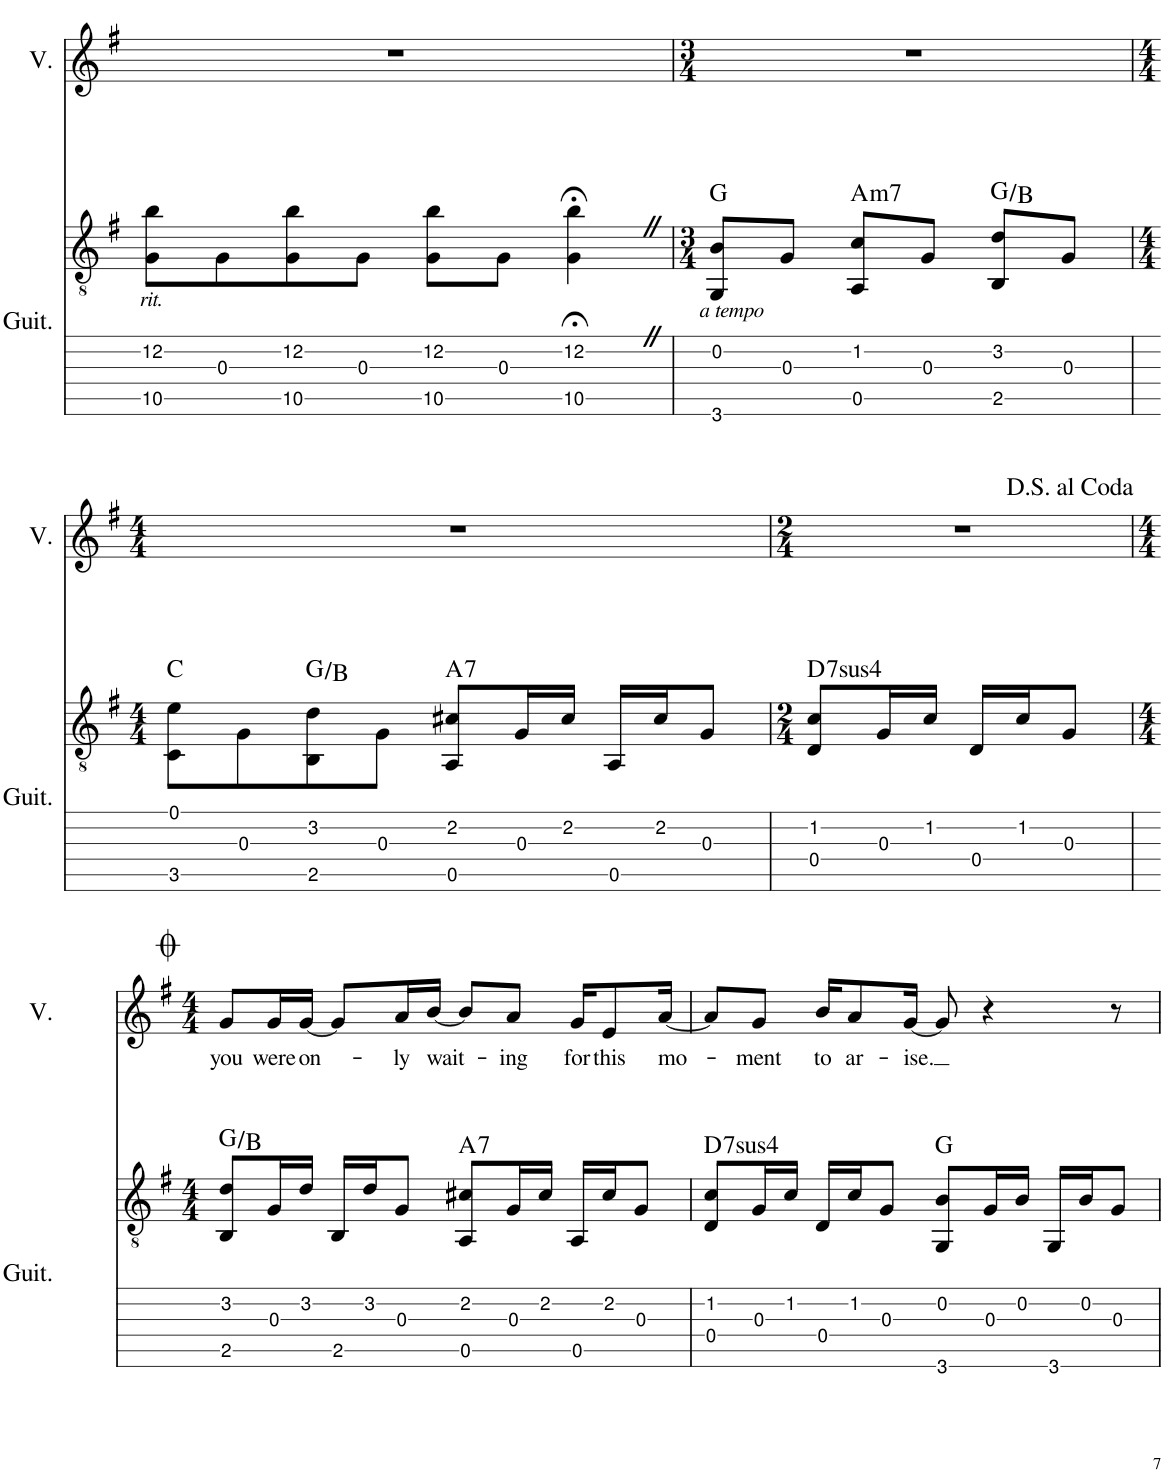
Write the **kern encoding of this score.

**kern	**kern	**harte	**kern	**text
*part2	*part2	*part2	*part1	*part1
*staff3	*staff2	*	*staff1	*staff1
*I"Guitar	*	*	*I"Vocals	*
*I'Guit.	*	*	*I'V.	*
!!LO:PB:g=z
*	*clefGv2	*	*clefG2	*
*k[f#]	*k[f#]	*	*k[f#]	*
*M4/4	*M4/4	*	*M4/4	*
=33	=33	=33	=33	=33
!	!LO:TX:b:i:t=rit.	!	!	!
8G\ 8b\L	8G\ 8b\L	.	1r	.
8GJ	8G\	.	.	.
8G\ 8b\L	8G\ 8b\	.	.	.
8GJ	8G\J	.	.	.
8G\ 8b\L	8G\ 8b\L	.	.	.
8GJ	8G\J	.	.	.
4G;<Z 4b;<Z	4G\;<Z 4b\;<Z	.	.	.
=34	=34	=34	=34	=34
*M3/4	*M3/4	*	*M3/4	*
!	!LO:TX:b:i:t=a tempo	!	!	!
8GG\ 8B\L	8GG/ 8B/L	G:maj	2.r	.
8GJ	8G/J	.	.	.
!	!	!LO:H:kt=m7	!	!
8AA\ 8c\L	8AA/ 8c/L	A:min7	.	.
8GJ	8G/J	.	.	.
8BB\ 8d\L	8BB/ 8d/L	G:maj/3	.	.
8GJ	8G/J	.	.	.
!!LO:LB:g=z
=35	=35	=35	=35	=35
*M4/4	*M4/4	*	*M4/4	*
8C\ 8e\L	8C\ 8e\L	C:maj	1r	.
8GJ	8G\	.	.	.
8BB\ 8d\L	8BB\ 8d\	G:maj/3	.	.
8GJ	8G\J	.	.	.
!	!	!LO:H:kt=7	!	!
8AA\ 8c#X\L	8AA/ 8c#X/L	A:7	.	.
16GL	16G/L	.	.	.
16c#JJ	16c#/JJ	.	.	.
16AALL	16AA/LL	.	.	.
16c#J	16c#/J	.	.	.
8GJ	8G/J	.	.	.
=36	=36	=36	=36	=36
*M2/4	*M2/4	*	*M2/4	*
!	!	!LO:H:kt=74	!	!
8D\ 8c\L	8D/ 8c/L	D:sus4(7)	2r	.
16GL	16G/L	.	.	.
16cJJ	16c/JJ	.	.	.
16DLL	16D/LL	.	.	.
16cJ	16c/J	.	.	.
8GJ	8G/J	.	.	.
!!LO:LB:g=z
=37	=37	=37	=37	=37
*M4/4	*M4/4	*	*M4/4	*
!	!	!	!	!LO:LY:b
8BB\ 8d\L	8BB/ 8d/L	G:maj/3	8g/L	you
!	!	!	!	!LO:LY:b
16GL	16G/L	.	16g/L	were
!	!	!	!	!LO:LY:b
16dJJ	16d/JJ	.	[16g/JJ	-on-
16BBLL	16BB/LL	.	8g/L]	.
16dJ	16d/J	.	.	.
!	!	!	!	!LO:LY:b
8GJ	8G/J	.	16a/L	-ly
!	!	!	!	!LO:LY:b
.	.	.	[16b/JJ	wait-
!	!	!LO:H:kt=7	!	!
8AA\ 8c#X\L	8AA/ 8c#X/L	A:7	8b/L]	.
!	!	!	!	!LO:LY:b
16GL	16G/L	.	8a/J	-ing
16c#JJ	16c#/JJ	.	.	.
!	!	!	!	!LO:LY:b
16AALL	16AA/LL	.	16g/KL	for
!	!	!	!	!LO:LY:b
16c#J	16c#/J	.	8e/	this
8GJ	8G/J	.	.	.
!	!	!	!	!LO:LY:b
.	.	.	[16a/Jk	mo-
=38	=38	=38	=38	=38
!	!	!LO:H:kt=74	!	!
8D\ 8c\L	8D/ 8c/L	D:sus4(7)	8a/L]	.
!	!	!	!	!LO:LY:b
16GL	16G/L	.	8g/J	-ment
16cJJ	16c/JJ	.	.	.
!	!	!	!	!LO:LY:b
16DLL	16D/LL	.	16b/KL	to
!	!	!	!	!LO:LY:b
16cJ	16c/J	.	8a/	ar-
8GJ	8G/J	.	.	.
!	!	!	!	!LO:LY:b
.	.	.	[16g/Jk	-ise.
8GG\ 8B\L	8GG/ 8B/L	G:maj	8g/]	.
16GL	16G/L	.	4r	.
16BJJ	16B/JJ	.	.	.
16GGLL	16GG/LL	.	.	.
16BJ	16B/J	.	.	.
8GJ	8G/J	.	8r	.
=	=	=	=	=
*-	*-	*-	*-	*-
